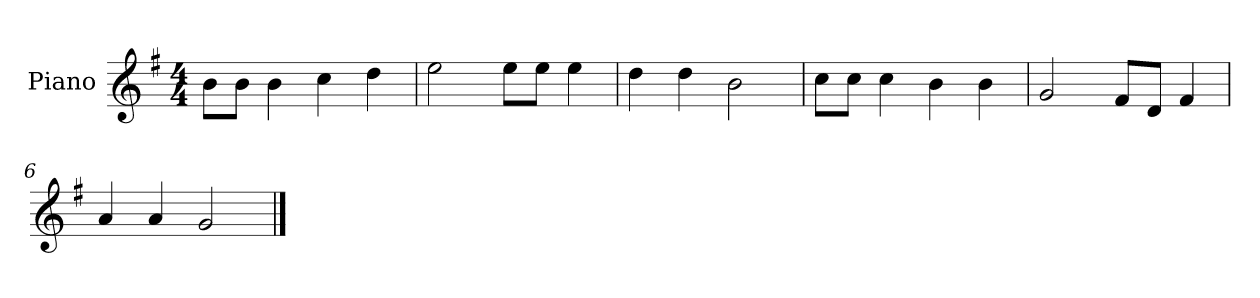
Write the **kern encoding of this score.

**kern
*part1
*staff1
*I"Piano
*I'P-no
*clefG2
*k[f#]
*M4/4
*MM90
=1
8b\L
8b\J
4b\
4cc\
4dd\
=2
2ee\
8ee\L
8ee\J
4ee\
=3
4dd\
4dd\
2b\
=4
8cc\L
8cc\J
4cc\
4b\
4b\
=5
2g/
8f#/L
8d/J
4f#/
=6
4a/
4a/
2g/
==
*-
